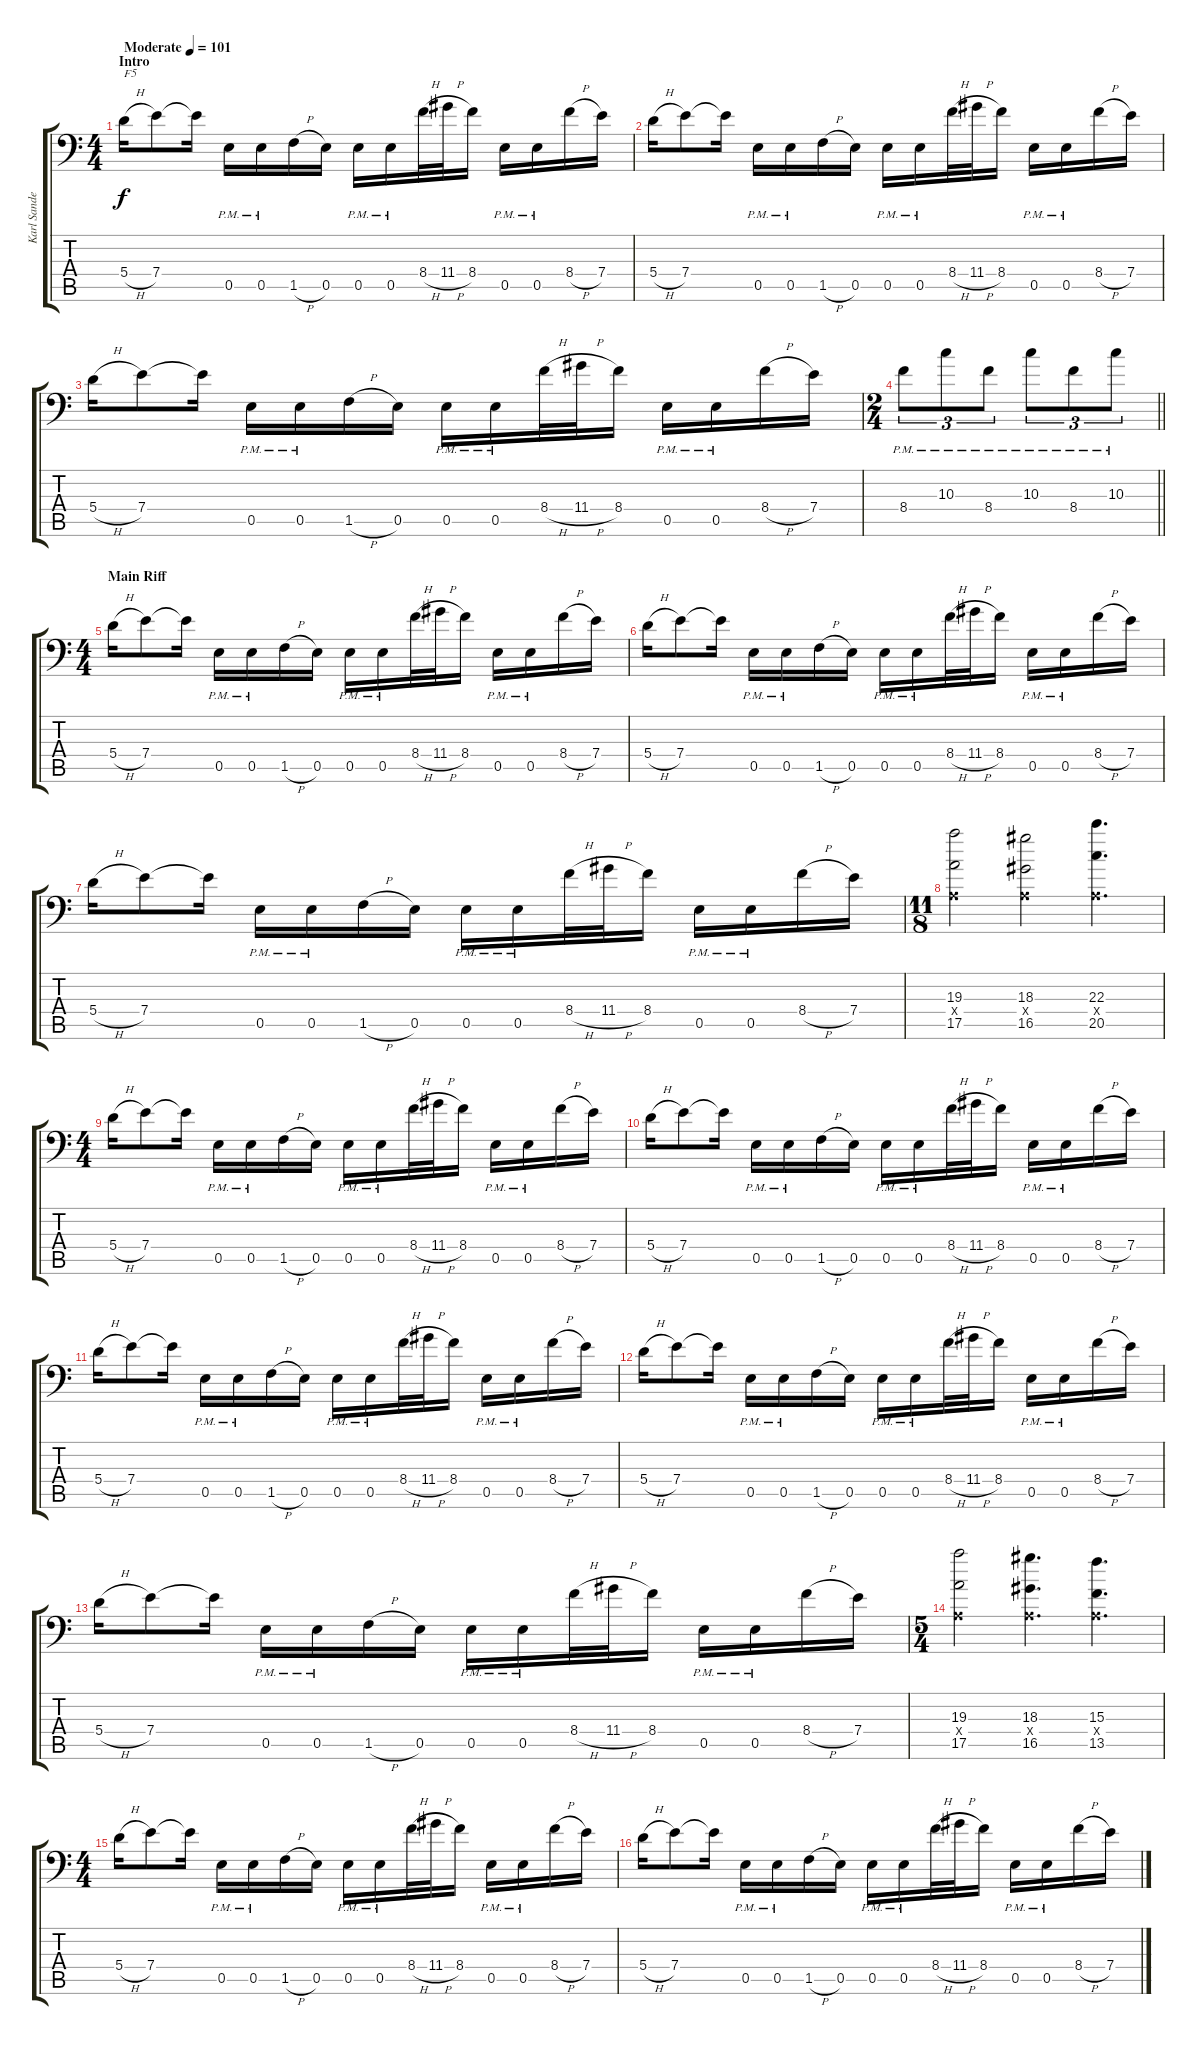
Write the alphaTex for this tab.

\track ("Karl Sanders " "Karl Sande") {instrument overdrivenguitar}
\staff {score tabs}
\tuning (B3 Gb3 D3 A2 E2 A1) {hide}
\ts (4 4)
\section ("" "Intro")
\tempo (101 "Moderate")
\clef f4
\ks c
5.4{h}.16{txt "F5" dy f instrument overdrivenguitar} 7.4.8 7.4{t}.16 0.5{pm}.16 0.5{pm}.16 1.5{h}.16 0.5.16 0.5{pm}.16 0.5{pm}.16 8.4{h}.32 11.4{h}.32 8.4.16 0.5{pm}.16 0.5{pm}.16 8.4{h}.16 7.4.16 |
5.4{h}.16 7.4.8 7.4{t}.16 0.5{pm}.16 0.5{pm}.16 1.5{h}.16 0.5.16 0.5{pm}.16 0.5{pm}.16 8.4{h}.32 11.4{h}.32 8.4.16 0.5{pm}.16 0.5{pm}.16 8.4{h}.16 7.4.16 |
5.4{h}.16 7.4.8 7.4{t}.16 0.5{pm}.16 0.5{pm}.16 1.5{h}.16 0.5.16 0.5{pm}.16 0.5{pm}.16 8.4{h}.32 11.4{h}.32 8.4.16 0.5{pm}.16 0.5{pm}.16 8.4{h}.16 7.4.16 |
\ts (2 4)
\barLineRight lightlight
8.4{pm}.8{tu (3 2)} 10.3{pm}.8{tu (3 2)} 8.4{pm}.8{tu (3 2)} 10.3{pm}.8{tu (3 2)} 8.4{pm}.8{tu (3 2)} 10.3{pm}.8{tu (3 2)} |
\ts (4 4)
\section ("" "Main Riff")
5.4{h}.16 7.4.8 7.4{t}.16 0.5{pm}.16 0.5{pm}.16 1.5{h}.16 0.5.16 0.5{pm}.16 0.5{pm}.16 8.4{h}.32 11.4{h}.32 8.4.16 0.5{pm}.16 0.5{pm}.16 8.4{h}.16 7.4.16 |
5.4{h}.16 7.4.8 7.4{t}.16 0.5{pm}.16 0.5{pm}.16 1.5{h}.16 0.5.16 0.5{pm}.16 0.5{pm}.16 8.4{h}.32 11.4{h}.32 8.4.16 0.5{pm}.16 0.5{pm}.16 8.4{h}.16 7.4.16 |
5.4{h}.16 7.4.8 7.4{t}.16 0.5{pm}.16 0.5{pm}.16 1.5{h}.16 0.5.16 0.5{pm}.16 0.5{pm}.16 8.4{h}.32 11.4{h}.32 8.4.16 0.5{pm}.16 0.5{pm}.16 8.4{h}.16 7.4.16 |
\ts (11 8)
(19.3 0.4{x} 17.5).2 (18.3 0.4{x} 16.5).2 (22.3 0.4{x} 20.5).4{d} |
\ts (4 4)
5.4{h}.16 7.4.8 7.4{t}.16 0.5{pm}.16 0.5{pm}.16 1.5{h}.16 0.5.16 0.5{pm}.16 0.5{pm}.16 8.4{h}.32 11.4{h}.32 8.4.16 0.5{pm}.16 0.5{pm}.16 8.4{h}.16 7.4.16 |
5.4{h}.16 7.4.8 7.4{t}.16 0.5{pm}.16 0.5{pm}.16 1.5{h}.16 0.5.16 0.5{pm}.16 0.5{pm}.16 8.4{h}.32 11.4{h}.32 8.4.16 0.5{pm}.16 0.5{pm}.16 8.4{h}.16 7.4.16 |
5.4{h}.16 7.4.8 7.4{t}.16 0.5{pm}.16 0.5{pm}.16 1.5{h}.16 0.5.16 0.5{pm}.16 0.5{pm}.16 8.4{h}.32 11.4{h}.32 8.4.16 0.5{pm}.16 0.5{pm}.16 8.4{h}.16 7.4.16 |
5.4{h}.16 7.4.8 7.4{t}.16 0.5{pm}.16 0.5{pm}.16 1.5{h}.16 0.5.16 0.5{pm}.16 0.5{pm}.16 8.4{h}.32 11.4{h}.32 8.4.16 0.5{pm}.16 0.5{pm}.16 8.4{h}.16 7.4.16 |
5.4{h}.16 7.4.8 7.4{t}.16 0.5{pm}.16 0.5{pm}.16 1.5{h}.16 0.5.16 0.5{pm}.16 0.5{pm}.16 8.4{h}.32 11.4{h}.32 8.4.16 0.5{pm}.16 0.5{pm}.16 8.4{h}.16 7.4.16 |
\ts (5 4)
(19.3 0.4{x} 17.5).2 (18.3 0.4{x} 16.5).4{d} (15.3 0.4{x} 13.5).4{d} |
\ts (4 4)
5.4{h}.16 7.4.8 7.4{t}.16 0.5{pm}.16 0.5{pm}.16 1.5{h}.16 0.5.16 0.5{pm}.16 0.5{pm}.16 8.4{h}.32 11.4{h}.32 8.4.16 0.5{pm}.16 0.5{pm}.16 8.4{h}.16 7.4.16 |
5.4{h}.16 7.4.8 7.4{t}.16 0.5{pm}.16 0.5{pm}.16 1.5{h}.16 0.5.16 0.5{pm}.16 0.5{pm}.16 8.4{h}.32 11.4{h}.32 8.4.16 0.5{pm}.16 0.5{pm}.16 8.4{h}.16 7.4.16
